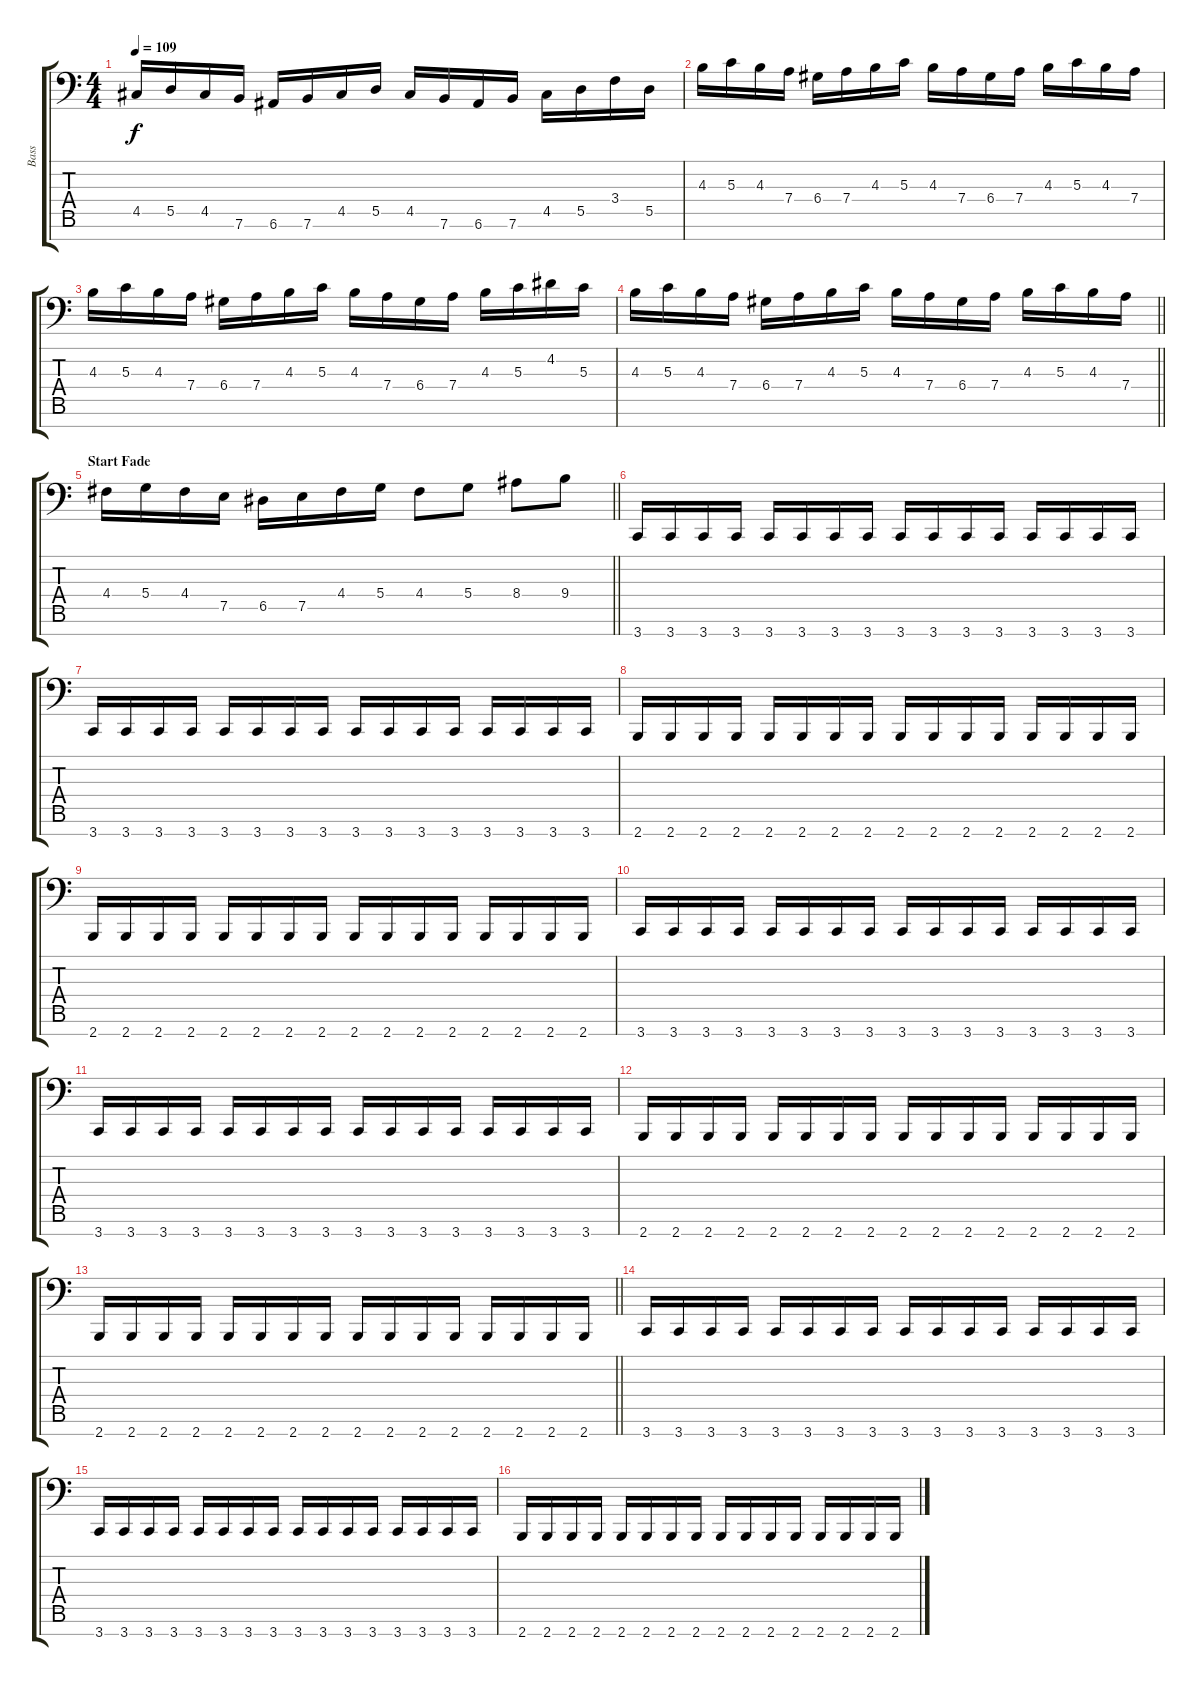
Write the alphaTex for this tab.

\track ("Bass" "Bass") {instrument electricbasspick}
\staff {score tabs}
\tuning (E3 B2 G2 D2 A1 E1 A0) {hide}
\ts (4 4)
\tempo 109
\clef f4
\ks c
4.5.16{dy f} 5.5.16 4.5.16 7.6.16 6.6.16 7.6.16 4.5.16 5.5.16 4.5.16 7.6.16 6.6.16 7.6.16 4.5.16 5.5.16 3.4.16 5.5.16 |
4.3.16 5.3.16 4.3.16 7.4.16 6.4.16 7.4.16 4.3.16 5.3.16 4.3.16 7.4.16 6.4.16 7.4.16 4.3.16 5.3.16 4.3.16 7.4.16 |
4.3.16 5.3.16 4.3.16 7.4.16 6.4.16 7.4.16 4.3.16 5.3.16 4.3.16 7.4.16 6.4.16 7.4.16 4.3.16 5.3.16 4.2.16 5.3.16 |
\barLineRight lightlight
4.3.16 5.3.16 4.3.16 7.4.16 6.4.16 7.4.16 4.3.16 5.3.16 4.3.16 7.4.16 6.4.16 7.4.16 4.3.16 5.3.16 4.3.16 7.4.16 |
\section ("" "Start Fade")
\barLineRight lightlight
4.4.16 5.4.16 4.4.16 7.5.16 6.5.16 7.5.16 4.4.16 5.4.16 4.4.8 5.4.8 8.4.8 9.4.8 |
3.7.16 3.7.16 3.7.16 3.7.16 3.7.16 3.7.16 3.7.16 3.7.16 3.7.16 3.7.16 3.7.16 3.7.16 3.7.16 3.7.16 3.7.16 3.7.16 |
3.7.16 3.7.16 3.7.16 3.7.16 3.7.16 3.7.16 3.7.16 3.7.16 3.7.16 3.7.16 3.7.16 3.7.16 3.7.16 3.7.16 3.7.16 3.7.16 |
2.7.16 2.7.16 2.7.16 2.7.16 2.7.16 2.7.16 2.7.16 2.7.16 2.7.16 2.7.16 2.7.16 2.7.16 2.7.16 2.7.16 2.7.16 2.7.16 |
2.7.16 2.7.16 2.7.16 2.7.16 2.7.16 2.7.16 2.7.16 2.7.16 2.7.16 2.7.16 2.7.16 2.7.16 2.7.16 2.7.16 2.7.16 2.7.16 |
3.7.16 3.7.16 3.7.16 3.7.16 3.7.16 3.7.16 3.7.16 3.7.16 3.7.16 3.7.16 3.7.16 3.7.16 3.7.16 3.7.16 3.7.16 3.7.16 |
3.7.16 3.7.16 3.7.16 3.7.16 3.7.16 3.7.16 3.7.16 3.7.16 3.7.16 3.7.16 3.7.16 3.7.16 3.7.16 3.7.16 3.7.16 3.7.16 |
2.7.16 2.7.16 2.7.16 2.7.16 2.7.16 2.7.16 2.7.16 2.7.16 2.7.16 2.7.16 2.7.16 2.7.16 2.7.16 2.7.16 2.7.16 2.7.16 |
\barLineRight lightlight
2.7.16 2.7.16 2.7.16 2.7.16 2.7.16 2.7.16 2.7.16 2.7.16 2.7.16 2.7.16 2.7.16 2.7.16 2.7.16 2.7.16 2.7.16 2.7.16 |
3.7.16 3.7.16 3.7.16 3.7.16 3.7.16 3.7.16 3.7.16 3.7.16 3.7.16 3.7.16 3.7.16 3.7.16 3.7.16 3.7.16 3.7.16 3.7.16 |
3.7.16 3.7.16 3.7.16 3.7.16 3.7.16 3.7.16 3.7.16 3.7.16 3.7.16 3.7.16 3.7.16 3.7.16 3.7.16 3.7.16 3.7.16 3.7.16 |
2.7.16 2.7.16 2.7.16 2.7.16 2.7.16 2.7.16 2.7.16 2.7.16 2.7.16 2.7.16 2.7.16 2.7.16 2.7.16 2.7.16 2.7.16 2.7.16
